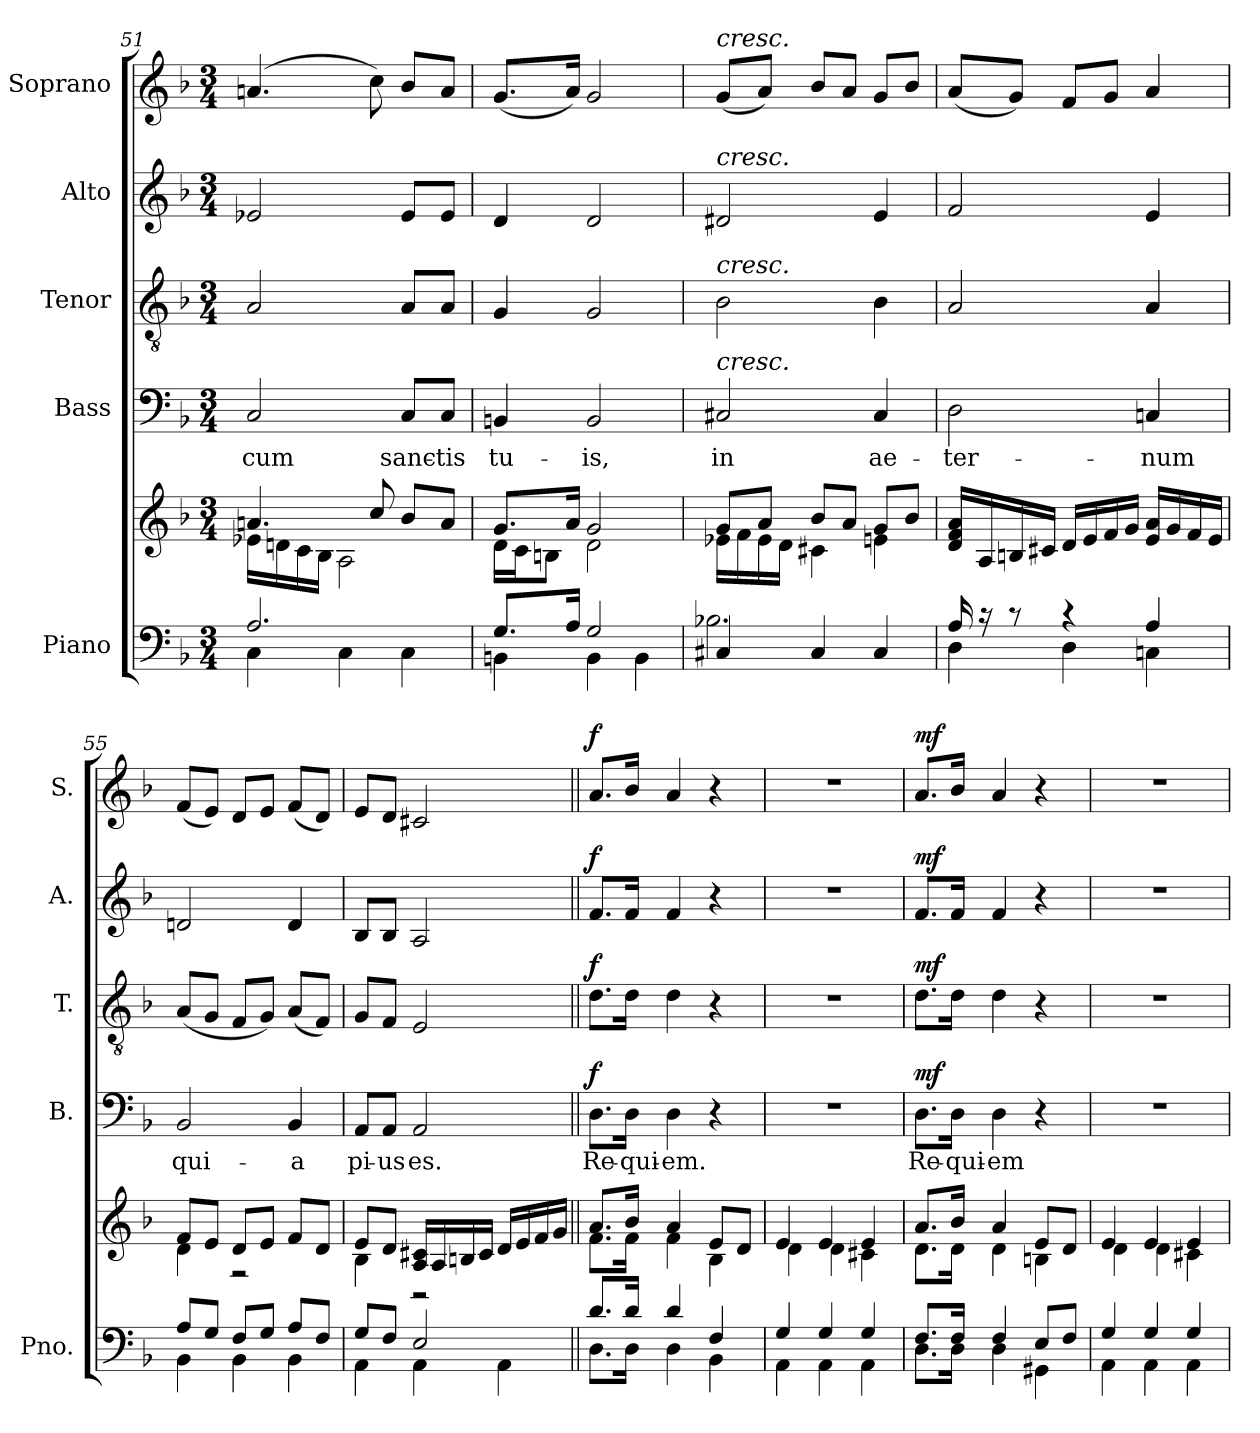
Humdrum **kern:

**kern	**kern	**kern	**text	**dynam	**kern	**dynam	**kern	**dynam	**kern	**dynam
*part5	*part5	*part4	*part4	*part4	*part3	*part3	*part2	*part2	*part1	*part1
*staff6	*staff5	*staff4	*staff4	*staff4	*staff3	*staff3	*staff2	*staff2	*staff1	*staff1
*I"Piano	*	*I"Bass	*	*	*I"Tenor	*	*I"Alto	*	*I"Soprano	*
*I'Pno.	*	*I'B.	*	*	*I'T.	*	*I'A.	*	*I'S.	*
*clefF4	*clefG2	*clefF4	*	*	*clefGv2	*	*clefG2	*	*clefG2	*
*k[b-]	*k[b-]	*k[b-]	*	*	*k[b-]	*	*k[b-]	*	*k[b-]	*
*M3/4	*M3/4	*M3/4	*	*	*M3/4	*	*M3/4	*	*M3/4	*
=51	=51	=51	=51	=51	=51	=51	=51	=51	=51	=51
*^	*^	*	*	*	*	*	*	*	*	*
!	!	!	!	!	!LO:LY:b	!	!	!	!	!	!	!
2.A/	4C\	4.an/	16e-X\LL	2C/	cum	.	2A/	.	2e-X/	.	(>4.an/	.
.	.	.	16dn\	.	.	.	.	.	.	.	.	.
.	.	.	16c\	.	.	.	.	.	.	.	.	.
.	.	.	16B-\JJ	.	.	.	.	.	.	.	.	.
.	4C\	.	2A\	.	.	.	.	.	.	.	.	.
.	.	8cc/	.	.	.	.	.	.	.	.	8cc\)	.
!	!	!	!	!	!LO:LY:b	!	!	!	!	!	!	!
.	4C\	8b-/L	.	8C/L	sanc-	.	8A/L	.	8e-/L	.	8b-/L	.
!	!	!	!	!	!LO:LY:b	!	!	!	!	!	!	!
.	.	8a/J	.	8C/J	-tis	.	8A/J	.	8e-/J	.	8a/J	.
=52	=52	=52	=52	=52	=52	=52	=52	=52	=52	=52	=52	=52
!	!	!	!	!	!LO:LY:b	!	!	!	!	!	!	!
8.G/L	4BBn\	8.g/L	16d\LL	4BBn/	tu-	.	4G/	.	4d/	.	(<8.g/L	.
.	.	.	16c\J	.	.	.	.	.	.	.	.	.
.	.	.	8Bn\J	.	.	.	.	.	.	.	.	.
16A/Jk	.	16a/Jk	.	.	.	.	.	.	.	.	16a/Jk)	.
!	!	!	!	!	!LO:LY:b	!	!	!	!	!	!	!
2G/	4BB\	2g/	2d\	2BB/	-is,	.	2G/	.	2d/	.	2g/	.
.	4BB\	.	.	.	.	.	.	.	.	.	.	.
=53	=53	=53	=53	=53	=53	=53	=53	=53	=53	=53	=53	=53
!	!	!	!	!	!	!	!	!	!	!	!LO:TX:a:i:t=cresc.	!
!	!	!	!	!	!	!	!	!	!LO:TX:a:i:t=cresc.	!	!	!
!	!	!	!	!	!	!	!LO:TX:a:i:t=cresc.	!	!	!	!	!
!	!	!	!	!LO:TX:a:i:t=cresc.	!	!	!	!	!	!	!	!
!	!	!	!	!	!LO:LY:b	!	!	!	!	!	!	!
4C#X/	2.B-X\	8g/L	16e-X\LL	2C#X/	in	.	2B-\	.	2d#X/	.	(<8g/L	.
.	.	.	16f\	.	.	.	.	.	.	.	.	.
.	.	8a/J	16e-\	.	.	.	.	.	.	.	8a/J)	.
.	.	.	16d\JJ	.	.	.	.	.	.	.	.	.
4C#/	.	8b-/L	4c#X\	.	.	.	.	.	.	.	8b-/L	.
.	.	8a/J	.	.	.	.	.	.	.	.	8a/J	.
!	!	!	!	!	!LO:LY:b	!	!	!	!	!	!	!
4C#/	.	8g/L	4en\	4C#/	ae-	.	4B-\	.	4e/	.	8g/L	.
.	.	8b-/J	.	.	.	.	.	.	.	.	8b-/J	.
*	*	*v	*v	*	*	*	*	*	*	*	*	*
!!LO:LB:g=z
=54	=54	=54	=54	=54	=54	=54	=54	=54	=54	=54	=54
!	!	!	!	!LO:LY:b	!	!	!	!	!	!	!
16A/	4D\	16d/ 16f/ 16a/LL	2D\	-ter-	.	2A/	.	2f/	.	(<8a/L	.
16r	.	16A/	.	.	.	.	.	.	.	.	.
8r	.	16Bn/	.	.	.	.	.	.	.	8g/J)	.
.	.	16c#X/JJ	.	.	.	.	.	.	.	.	.
4r	4D\	16d/LL	.	.	.	.	.	.	.	8f/L	.
.	.	16e/	.	.	.	.	.	.	.	.	.
.	.	16f/	.	.	.	.	.	.	.	8g/J	.
.	.	16g/JJ	.	.	.	.	.	.	.	.	.
!	!	!	!	!LO:LY:b	!	!	!	!	!	!	!
4A/	4Cn\	16e/ 16a/LL	4Cn/	-num	.	4A/	.	4e/	.	4a/	.
.	.	16g/	.	.	.	.	.	.	.	.	.
.	.	16f/	.	.	.	.	.	.	.	.	.
.	.	16e/JJ	.	.	.	.	.	.	.	.	.
=55	=55	=55	=55	=55	=55	=55	=55	=55	=55	=55	=55
*	*	*^	*	*	*	*	*	*	*	*	*
!	!	!	!	!	!LO:LY:b	!	!	!	!	!	!	!
8A/L	4BB-\	8f/L	4d\	2BB-/	qui-	.	(<8A/L	.	2dn/	.	(<8f/L	.
8G/J	.	8e/J	.	.	.	.	8G/J	.	.	.	8e/J)	.
8F/L	4BB-\	8d/L	2r	.	.	.	8F/L	.	.	.	8d/L	.
8G/J	.	8e/J	.	.	.	.	8G/J)	.	.	.	8e/J	.
!	!	!	!	!	!LO:LY:b	!	!	!	!	!	!	!
8A/L	4BB-\	8f/L	.	4BB-/	-a	.	(<8A/L	.	4d/	.	(<8f/L	.
8F/J	.	8d/J	.	.	.	.	8F/J)	.	.	.	8d/J)	.
=56	=56	=56	=56	=56	=56	=56	=56	=56	=56	=56	=56	=56
!	!	!	!	!	!LO:LY:b	!	!	!	!	!	!	!
8G/L	4AA\	8e/L	4B-\	8AA/L	pi-	.	8G/L	.	8B-/L	.	8e/L	.
!	!	!	!	!	!LO:LY:b	!	!	!	!	!	!	!
8F/J	.	8d/J	.	8AA/J	-us	.	8F/J	.	8B-/J	.	8d/J	.
!	!	!	!	!	!LO:LY:b	!	!	!	!	!	!	!
2E/	4AA\	16A/ 16c#X/LL	2r	2AA/	es.	.	2E/	.	2A/	.	2c#X/	.
.	.	16A/	.	.	.	.	.	.	.	.	.	.
.	.	16Bn/	.	.	.	.	.	.	.	.	.	.
.	.	16c#/JJ	.	.	.	.	.	.	.	.	.	.
.	4AA\	16d/LL	.	.	.	.	.	.	.	.	.	.
.	.	16e/	.	.	.	.	.	.	.	.	.	.
.	.	16f/	.	.	.	.	.	.	.	.	.	.
.	.	16g/JJ	.	.	.	.	.	.	.	.	.	.
=57||	=57||	=57||	=57||	=57||	=57||	=57||	=57||	=57||	=57||	=57||	=57||	=57||
!	!	!	!	!	!LO:LY:b	!LO:DY:a	!	!LO:DY:a	!	!LO:DY:a	!	!LO:DY:a
8.d/L	8.D\L	8.a/L	8.f\L	8.D\L	Re-	f	8.d\L	f	8.f/L	f	8.a/L	f
!	!	!	!	!	!LO:LY:b	!	!	!	!	!	!	!
16d/Jk	16D\Jk	16b-/Jk	16f\Jk	16D\Jk	-qui-	.	16d\Jk	.	16f/Jk	.	16b-/Jk	.
!	!	!	!	!	!LO:LY:b	!	!	!	!	!	!	!
4d/	4D\	4a/	4f\	4D\	-em.	.	4d\	.	4f/	.	4a/	.
4F/	4BB-\	8e/L	4B-\	4r	.	.	4r	.	4r	.	4r	.
.	.	8d/J	.	.	.	.	.	.	.	.	.	.
!!LO:PB:g=z
=58	=58	=58	=58	=58	=58	=58	=58	=58	=58	=58	=58	=58
4G/	4AA\	4e/	4d\	2.r	.	.	2.r	.	2.r	.	2.r	.
4G/	4AA\	4e/	4d\	.	.	.	.	.	.	.	.	.
4G/	4AA\	4e/	4c#X\	.	.	.	.	.	.	.	.	.
=59	=59	=59	=59	=59	=59	=59	=59	=59	=59	=59	=59	=59
!	!	!	!	!	!LO:LY:b	!LO:DY:a	!	!LO:DY:a	!	!LO:DY:a	!	!LO:DY:a
8.F/L	8.D\L	8.a/L	8.d\L	8.D\L	Re-	mf	8.d\L	mf	8.f/L	mf	8.a/L	mf
!	!	!	!	!	!LO:LY:b	!	!	!	!	!	!	!
16F/Jk	16D\Jk	16b-/Jk	16d\Jk	16D\Jk	-qui-	.	16d\Jk	.	16f/Jk	.	16b-/Jk	.
!	!	!	!	!	!LO:LY:b	!	!	!	!	!	!	!
4F/	4D\	4a/	4d\	4D\	-em	.	4d\	.	4f/	.	4a/	.
8E/L	4GG#X\	8e/L	4Bn\	4r	.	.	4r	.	4r	.	4r	.
8F/J	.	8d/J	.	.	.	.	.	.	.	.	.	.
=60	=60	=60	=60	=60	=60	=60	=60	=60	=60	=60	=60	=60
4G/	4AA\	4e/	4d\	2.r	.	.	2.r	.	2.r	.	2.r	.
4G/	4AA\	4e/	4d\	.	.	.	.	.	.	.	.	.
4G/	4AA\	4e/	4c#X\	.	.	.	.	.	.	.	.	.
*v	*v	*	*	*	*	*	*	*	*	*	*	*
*	*v	*v	*	*	*	*	*	*	*	*	*
=	=	=	=	=	=	=	=	=	=	=
*-	*-	*-	*-	*-	*-	*-	*-	*-	*-	*-
